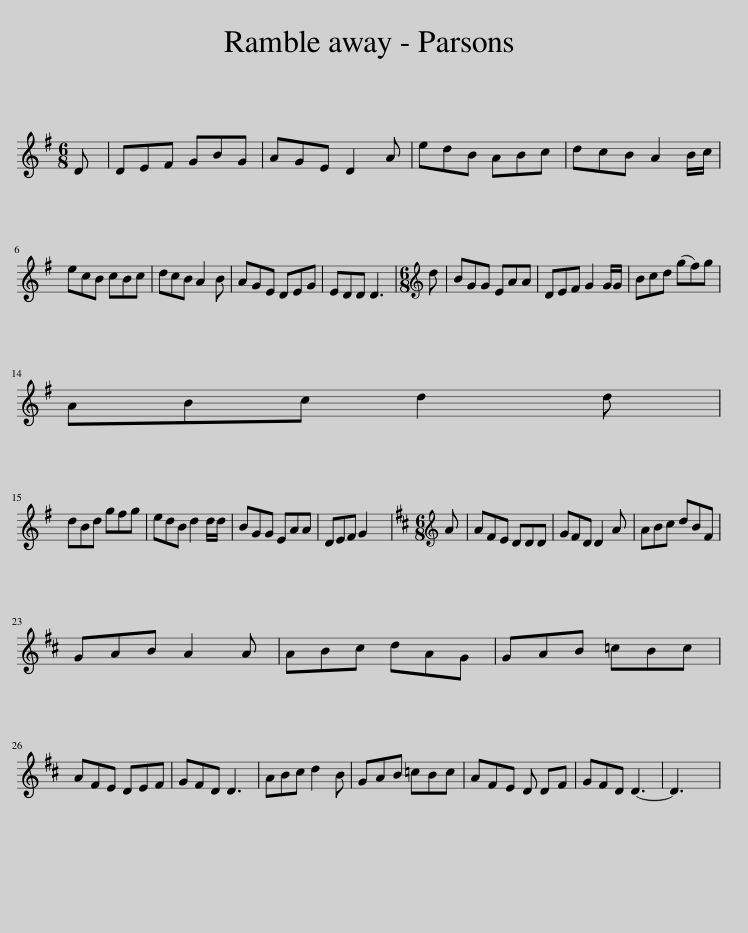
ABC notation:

X:1
L:1/8
M:6/8
I:linebreak $
K:G
V:1 treble
V:1
 D | DEF GBG | AGE D2 A | edB ABc | dcB A2 B/c/ |$ %5
 ecB cBc | dcB A2 B | AGE DEG | EDD D3 |[M:6/8][K:treble] d | %10
 BGG EAA | DEF G2 G/G/ | Bcd (gf)g |$ ABc d2 d |$ dBd gfg | %15
 edB d2 d/d/ | BGG EAA | DEF G2 x |[K:D][M:6/8][K:treble] A | AFE DDD | %20
 GFD D2 A | ABc dBF |$ GAB A2 A | ABc dAG | GAB =cBc |$ %25
 AFE DEF | GFD D3 | ABc d2 B | GAB =cBc | AFE D DF | %30
 GFD D3- | D3 x3 | %32
